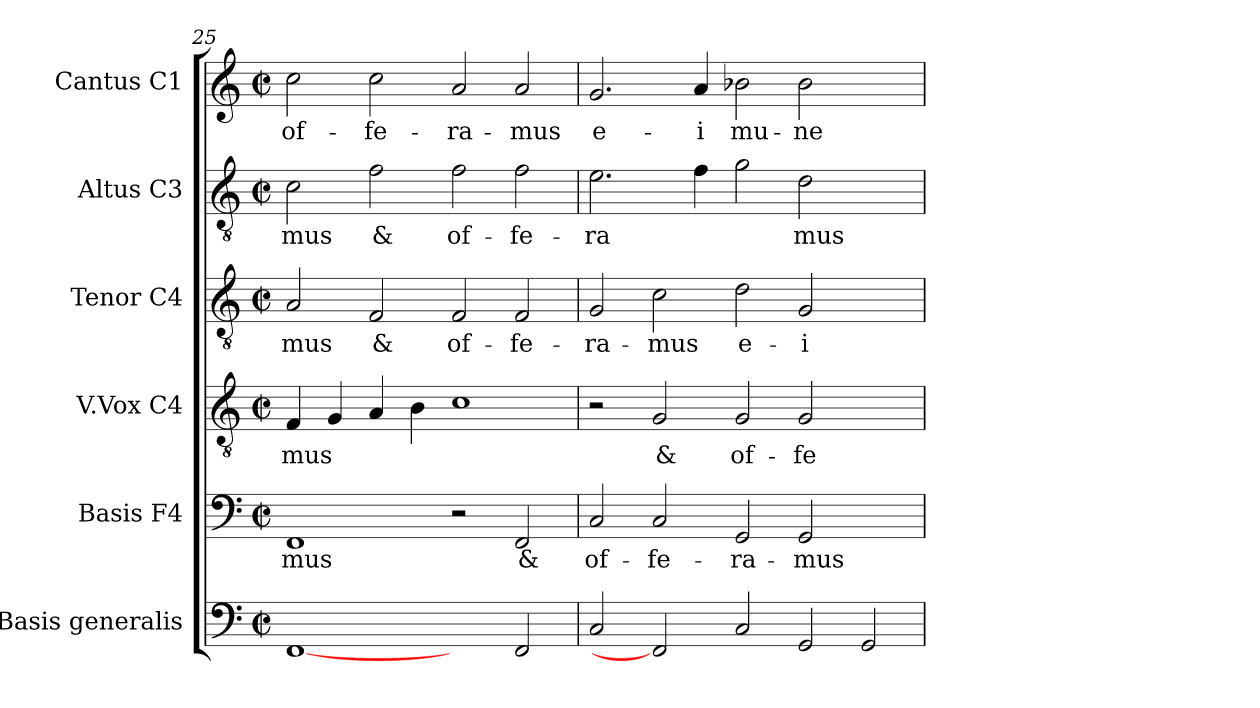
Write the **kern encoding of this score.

**kern	**kern	**text	**kern	**text	**kern	**text	**kern	**text	**kern	**text
*part6	*part5	*part5	*part4	*part4	*part3	*part3	*part2	*part2	*part1	*part1
*staff6	*staff5	*staff5	*staff4	*staff4	*staff3	*staff3	*staff2	*staff2	*staff1	*staff1
*I"Basis  generalis	*I"Basis  F4	*	*I"V.Vox  C4	*	*I"Tenor  C4	*	*I"Altus  C3	*	*I"Cantus  C1	*
*	*I'B	*	*	*	*I'T	*	*I'A	*	*I'C	*
!!LO:PB:g=z
*clefF4	*clefF4	*	*clefGv2	*	*clefGv2	*	*clefGv2	*	*clefG2	*
*k[]	*k[]	*	*k[]	*	*k[]	*	*k[]	*	*k[]	*
*C:	*C:	*	*C:	*	*C:	*	*C:	*	*C:	*
*M2/2	*M2/2	*	*M2/2	*	*M2/2	*	*M2/2	*	*M2/2	*
*met(c|)	*met(c|)	*	*met(c|)	*	*met(c|)	*	*met(c|)	*	*met(c|)	*
=25	=25	=25	=25	=25	=25	=25	=25	=25	=25	=25
!	!	!LO:LY:b:cj	!	!LO:LY:b:cj	!	!LO:LY:b:cj	!	!LO:LY:b:cj	!	!LO:LY:b:cj
[1FF	1FF	-mus	4F/	-mus	2A/	-mus	2c\	-mus	2cc\	of-
!	!	!	!	!LO:LY:b:cj	!	!	!	!	!	!
.	.	.	4G/	.	.	.	.	.	.	.
!	!	!	!	!LO:LY:b:cj	!	!LO:LY:b:cj	!	!LO:LY:b:cj	!	!LO:LY:b:cj
.	.	.	4A/	.	2F/	&	2f\	&	2cc\	-fe-
!	!	!	!	!LO:LY:b:cj	!	!	!	!	!	!
.	.	.	4B\	.	.	.	.	.	.	.
!	!	!	!	!LO:LY:b:cj	!	!LO:LY:b:cj	!	!LO:LY:b:cj	!	!LO:LY:b:cj
2ryy	2r	.	1c	.	2F/	of-	2f\	of-	2a/	-ra-
!	!	!LO:LY:b:cj	!	!	!	!LO:LY:b:cj	!	!LO:LY:b:cj	!	!LO:LY:b:cj
2FF/	2FF/	&	.	.	2F/	-fe-	2f\	-fe-	2a/	-mus
=26	=26	=26	=26	=26	=26	=26	=26	=26	=26	=26
!	!	!LO:LY:b:cj	!	!	!	!LO:LY:b:cj	!	!LO:LY:b:cj	!	!LO:LY:b:cj
2C/	2C/	of-	2r	.	2G/	-ra-	2.e\	-ra-	2.g/	e-
!	!	!LO:LY:b:cj	!	!LO:LY:b:cj	!	!LO:LY:b:cj	!	!	!	!
2FF]	2C/	-fe-	2G/	&	2c\	-mus	.	.	.	.
!	!	!	!	!	!	!	!	!LO:LY:b:cj	!	!LO:LY:b:cj
.	.	.	.	.	.	.	4f\	--	4a/	-i
!	!	!LO:LY:b:cj	!	!LO:LY:b:cj	!	!LO:LY:b:cj	!	!LO:LY:b:cj	!	!LO:LY:b:cj
2C/	2GG/	-ra-	2G/	of-	2d\	e-	2g\	--	2b-X\	mu-
!	!	!LO:LY:b:cj	!	!LO:LY:b:cj	!	!LO:LY:b:cj	!	!LO:LY:b:cj	!	!LO:LY:b:cj
2GG/	2GG/	-mus	2G/	-fe-	2G/	-i	2d\	-mus	2b-\	-ne-
2GG/	2ryy	.	2ryy	.	2ryy	.	2ryy	.	2ryy	.
=	=	=	=	=	=	=	=	=	=	=
*-	*-	*-	*-	*-	*-	*-	*-	*-	*-	*-
